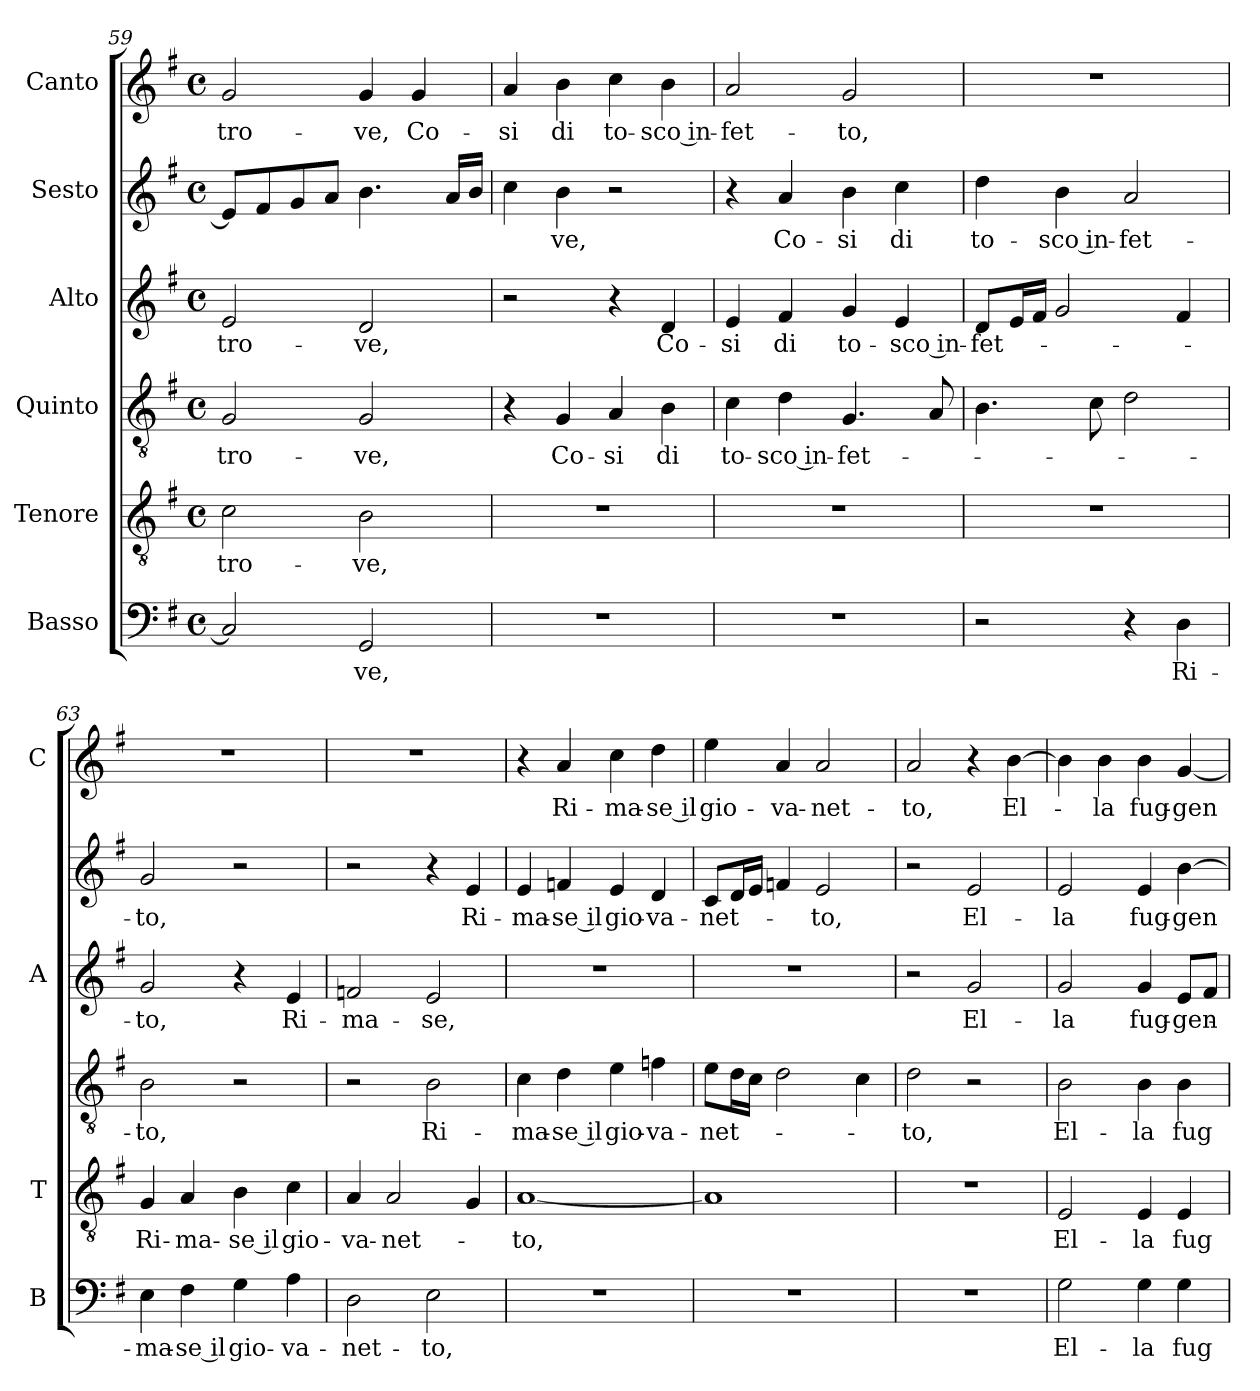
**kern	**text	**kern	**text	**kern	**text	**kern	**text	**kern	**text	**kern	**text
*part6	*part6	*part5	*part5	*part4	*part4	*part3	*part3	*part2	*part2	*part1	*part1
*staff6	*staff6	*staff5	*staff5	*staff4	*staff4	*staff3	*staff3	*staff2	*staff2	*staff1	*staff1
*I"Basso	*	*I"Tenore	*	*I"Quinto	*	*I"Alto	*	*I"Sesto	*	*I"Canto	*
*I'B	*	*I'T	*	*	*	*I'A	*	*	*	*I'C	*
*clefF4	*	*clefGv2	*	*clefGv2	*	*clefG2	*	*clefG2	*	*clefG2	*
*k[f#]	*	*k[f#]	*	*k[f#]	*	*k[f#]	*	*k[f#]	*	*k[f#]	*
*G:	*	*G:	*	*G:	*	*G:	*	*G:	*	*G:	*
*M4/4	*	*M4/4	*	*M4/4	*	*M4/4	*	*M4/4	*	*M4/4	*
*met(c)	*	*met(c)	*	*met(c)	*	*met(c)	*	*met(c)	*	*met(c)	*
=59	=59	=59	=59	=59	=59	=59	=59	=59	=59	=59	=59
!	!	!	!LO:LY:b	!	!LO:LY:b	!	!LO:LY:b	!	!	!	!LO:LY:b
2C/]	.	2c\	-tro-	2G/	-tro-	2e/	-tro-	8e/L]	.	2g/	-tro-
.	.	.	.	.	.	.	.	8f#/	.	.	.
.	.	.	.	.	.	.	.	8g/	.	.	.
.	.	.	.	.	.	.	.	8a/J	.	.	.
!	!LO:LY:b	!	!LO:LY:b	!	!LO:LY:b	!	!LO:LY:b	!	!	!	!LO:LY:b
2GG/	-ve,	2B\	-ve,	2G/	-ve,	2d/	-ve,	4.b\	.	4g/	-ve,
!	!	!	!	!	!	!	!	!	!	!	!LO:LY:b
.	.	.	.	.	.	.	.	.	.	4g/	Co-
.	.	.	.	.	.	.	.	16a/LL	.	.	.
.	.	.	.	.	.	.	.	16b/JJ	.	.	.
=60	=60	=60	=60	=60	=60	=60	=60	=60	=60	=60	=60
!	!	!	!	!	!	!	!	!	!	!	!LO:LY:b
1r	.	1r	.	4r	.	2r	.	4cc\	.	4a/	-si
!	!	!	!	!	!LO:LY:b	!	!	!	!LO:LY:b	!	!LO:LY:b
.	.	.	.	4G/	Co-	.	.	4b\	-ve,	4b\	di
!	!	!	!	!	!LO:LY:b	!	!	!	!	!	!LO:LY:b
.	.	.	.	4A/	-si	4r	.	2r	.	4cc\	to-
!	!	!	!	!	!LO:LY:b	!	!LO:LY:b	!	!	!	!LO:LY:b
.	.	.	.	4B\	di	4d/	Co-	.	.	4b\	-sco in-
!!LO:LB:g=z
=61	=61	=61	=61	=61	=61	=61	=61	=61	=61	=61	=61
!	!	!	!	!	!LO:LY:b	!	!LO:LY:b	!	!	!	!LO:LY:b
1r	.	1r	.	4c\	to-	4e/	-si	4r	.	2a/	-fet-
!	!	!	!	!	!LO:LY:b	!	!LO:LY:b	!	!LO:LY:b	!	!
.	.	.	.	4d\	-sco in-	4f#/	di	4a/	Co-	.	.
!	!	!	!	!	!LO:LY:b	!	!LO:LY:b	!	!LO:LY:b	!	!LO:LY:b
.	.	.	.	4.G/	-fet-	4g/	to-	4b\	-si	2g/	-to,
!	!	!	!	!	!	!	!LO:LY:b	!	!LO:LY:b	!	!
.	.	.	.	.	.	4e/	-sco in-	4cc\	di	.	.
.	.	.	.	8A/	.	.	.	.	.	.	.
=62	=62	=62	=62	=62	=62	=62	=62	=62	=62	=62	=62
!	!	!	!	!	!	!	!LO:LY:b	!	!LO:LY:b	!	!
2r	.	1r	.	4.B\	.	8d/L	-fet-	4dd\	to-	1r	.
.	.	.	.	.	.	16e/L	.	.	.	.	.
.	.	.	.	.	.	16f#/JJ	.	.	.	.	.
!	!	!	!	!	!	!	!	!	!LO:LY:b	!	!
.	.	.	.	.	.	2g/	.	4b\	-sco in-	.	.
.	.	.	.	8c\	.	.	.	.	.	.	.
!	!	!	!	!	!	!	!	!	!LO:LY:b	!	!
4r	.	.	.	2d\	.	.	.	2a/	-fet-	.	.
!	!LO:LY:b	!	!	!	!	!	!	!	!	!	!
4D\	Ri-	.	.	.	.	4f#/	.	.	.	.	.
=63	=63	=63	=63	=63	=63	=63	=63	=63	=63	=63	=63
!	!LO:LY:b	!	!LO:LY:b	!	!LO:LY:b	!	!LO:LY:b	!	!LO:LY:b	!	!
4E\	-ma-	4G/	Ri-	2B\	-to,	2g/	-to,	2g/	-to,	1r	.
!	!LO:LY:b	!	!LO:LY:b	!	!	!	!	!	!	!	!
4F#\	-se il	4A/	-ma-	.	.	.	.	.	.	.	.
!	!LO:LY:b	!	!LO:LY:b	!	!	!	!	!	!	!	!
4G\	gio-	4B\	-se il	2r	.	4r	.	2r	.	.	.
!	!LO:LY:b	!	!LO:LY:b	!	!	!	!LO:LY:b	!	!	!	!
4A\	-va-	4c\	gio-	.	.	4e/	Ri-	.	.	.	.
=64	=64	=64	=64	=64	=64	=64	=64	=64	=64	=64	=64
!	!LO:LY:b	!	!LO:LY:b	!	!	!	!LO:LY:b	!	!	!	!
2D\	-net-	4A/	-va-	2r	.	2fn/	-ma-	2r	.	1r	.
!	!	!	!LO:LY:b	!	!	!	!	!	!	!	!
.	.	2A/	-net-	.	.	.	.	.	.	.	.
!	!LO:LY:b	!	!	!	!LO:LY:b	!	!LO:LY:b	!	!	!	!
2E\	-to,	.	.	2B\	Ri-	2e/	-se,	4r	.	.	.
!	!	!	!	!	!	!	!	!	!LO:LY:b	!	!
.	.	4G/	.	.	.	.	.	4e/	Ri-	.	.
=65	=65	=65	=65	=65	=65	=65	=65	=65	=65	=65	=65
!	!	!	!LO:LY:b	!	!LO:LY:b	!	!	!	!LO:LY:b	!	!
1r	.	[1A	-to,	4c\	-ma-	1r	.	4e/	-ma-	4r	.
!	!	!	!	!	!LO:LY:b	!	!	!	!LO:LY:b	!	!LO:LY:b
.	.	.	.	4d\	-se il	.	.	4fn/	-se il	4a/	Ri-
!	!	!	!	!	!LO:LY:b	!	!	!	!LO:LY:b	!	!LO:LY:b
.	.	.	.	4e\	gio-	.	.	4e/	gio-	4cc\	-ma-
!	!	!	!	!	!LO:LY:b	!	!	!	!LO:LY:b	!	!LO:LY:b
.	.	.	.	4fn\	-va-	.	.	4d/	-va-	4dd\	-se il
=66	=66	=66	=66	=66	=66	=66	=66	=66	=66	=66	=66
!	!	!	!	!	!LO:LY:b	!	!	!	!LO:LY:b	!	!LO:LY:b
1r	.	1A]	.	8e\L	-net-	1r	.	8c/L	-net-	4ee\	gio-
.	.	.	.	16d\L	.	.	.	16d/L	.	.	.
.	.	.	.	16c\JJ	.	.	.	16e/JJ	.	.	.
!	!	!	!	!	!	!	!	!	!	!	!LO:LY:b
.	.	.	.	2d\	.	.	.	4fn/	.	4a/	-va-
!	!	!	!	!	!	!	!	!	!LO:LY:b	!	!LO:LY:b
.	.	.	.	.	.	.	.	2e/	-to,	2a/	-net-
.	.	.	.	4c\	.	.	.	.	.	.	.
=67	=67	=67	=67	=67	=67	=67	=67	=67	=67	=67	=67
!	!	!	!	!	!LO:LY:b	!	!	!	!	!	!LO:LY:b
1r	.	1r	.	2d\	-to,	2r	.	2r	.	2a/	-to,
!	!	!	!	!	!	!	!LO:LY:b	!	!LO:LY:b	!	!
.	.	.	.	2r	.	2g/	El-	2e/	El-	4r	.
!	!	!	!	!	!	!	!	!	!	!	!LO:LY:b
.	.	.	.	.	.	.	.	.	.	[4b\	El-
!!LO:LB:g=z
=68	=68	=68	=68	=68	=68	=68	=68	=68	=68	=68	=68
!	!LO:LY:b	!	!LO:LY:b	!	!LO:LY:b	!	!LO:LY:b	!	!LO:LY:b	!	!
2G\	El-	2E/	El-	2B\	El-	2g/	-la	2e/	-la	4b\]	.
!	!	!	!	!	!	!	!	!	!	!	!LO:LY:b
.	.	.	.	.	.	.	.	.	.	4b\	-la
!	!LO:LY:b	!	!LO:LY:b	!	!LO:LY:b	!	!LO:LY:b	!	!LO:LY:b	!	!LO:LY:b
4G\	-la	4E/	-la	4B\	-la	4g/	fug-	4e/	fug-	4b\	fug-
!	!LO:LY:b	!	!LO:LY:b	!	!LO:LY:b	!	!LO:LY:b	!	!LO:LY:b	!	!LO:LY:b
4G\	fug-	4E/	fug-	4B\	fug-	8e/L	-gen-	[4b\	-gen-	[4g/	-gen-
.	.	.	.	.	.	8f#/J	.	.	.	.	.
=	=	=	=	=	=	=	=	=	=	=	=
*-	*-	*-	*-	*-	*-	*-	*-	*-	*-	*-	*-
